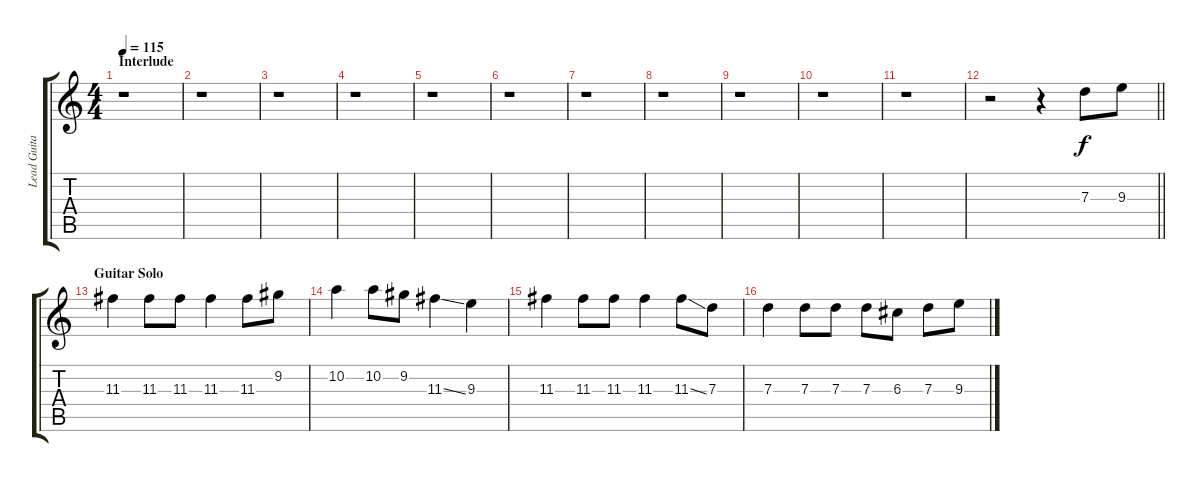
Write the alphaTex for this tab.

\track ("Lead Guitar" "Lead Guita") {instrument overdrivenguitar}
\staff {score tabs}
\tuning (E4 B3 G3 D3 A2 E2) {hide}
\ts (4 4)
\section ("" "Interlude")
\tempo 115
\clef g2
\ks c
r.1{dy f} |
r.1 |
r.1 |
r.1 |
r.1 |
r.1 |
r.1 |
r.1 |
r.1 |
r.1 |
r.1 |
\barLineRight lightlight
r.2 r.4 7.3.8 9.3.8 |
\section ("" "Guitar Solo")
11.3.4 11.3.8 11.3.8 11.3.4 11.3.8 9.2.8 |
10.2.4 10.2.8 9.2.8 11.3{ss}.4 9.3.4 |
11.3.4 11.3.8 11.3.8 11.3.4 11.3{ss}.8 7.3.8 |
7.3.4 7.3.8 7.3.8 7.3.8 6.3.8 7.3.8 9.3.8
